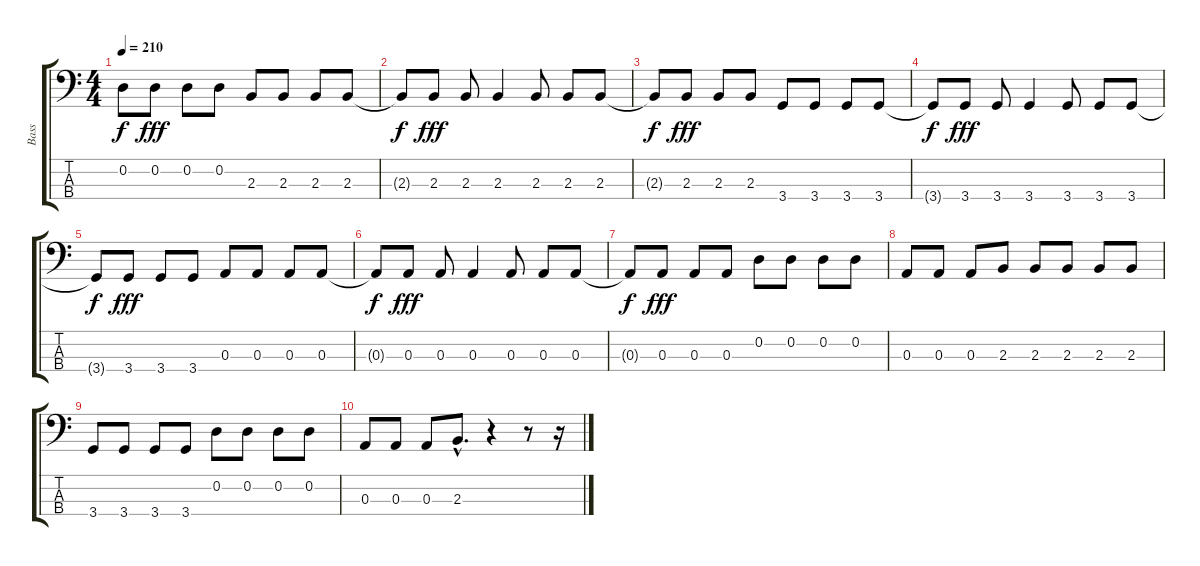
\track ("Bass " "Bass ") {instrument electricbassfinger}
\staff {score tabs}
\tuning (G2 D2 A1 E1) {hide}
\ts (4 4)
\tempo 210
\clef f4
\ks c
0.2{t}.8{dy f} 0.2.8{dy fff} 0.2.8 0.2.8 2.3.8 2.3.8 2.3.8 2.3.8 |
2.3{t}.8{dy f} 2.3.8{dy fff} 2.3.8 2.3.4 2.3.8 2.3.8 2.3.8 |
2.3{t}.8{dy f} 2.3.8{dy fff} 2.3.8 2.3.8 3.4.8 3.4.8 3.4.8 3.4.8 |
3.4{t}.8{dy f} 3.4.8{dy fff} 3.4.8 3.4.4 3.4.8 3.4.8 3.4.8 |
3.4{t}.8{dy f} 3.4.8{dy fff} 3.4.8 3.4.8 0.3.8 0.3.8 0.3.8 0.3.8 |
0.3{t}.8{dy f} 0.3.8{dy fff} 0.3.8 0.3.4 0.3.8 0.3.8 0.3.8 |
0.3{t}.8{dy f} 0.3.8{dy fff} 0.3.8 0.3.8 0.2.8 0.2.8 0.2.8 0.2.8 |
0.3.8 0.3.8 0.3.8 2.3.8 2.3.8 2.3.8 2.3.8 2.3.8 |
3.4.8 3.4.8 3.4.8 3.4.8 0.2.8 0.2.8 0.2.8 0.2.8 |
0.3.8 0.3.8 0.3.8 2.3{hac}.8{d} r.4 r.8 r.16
